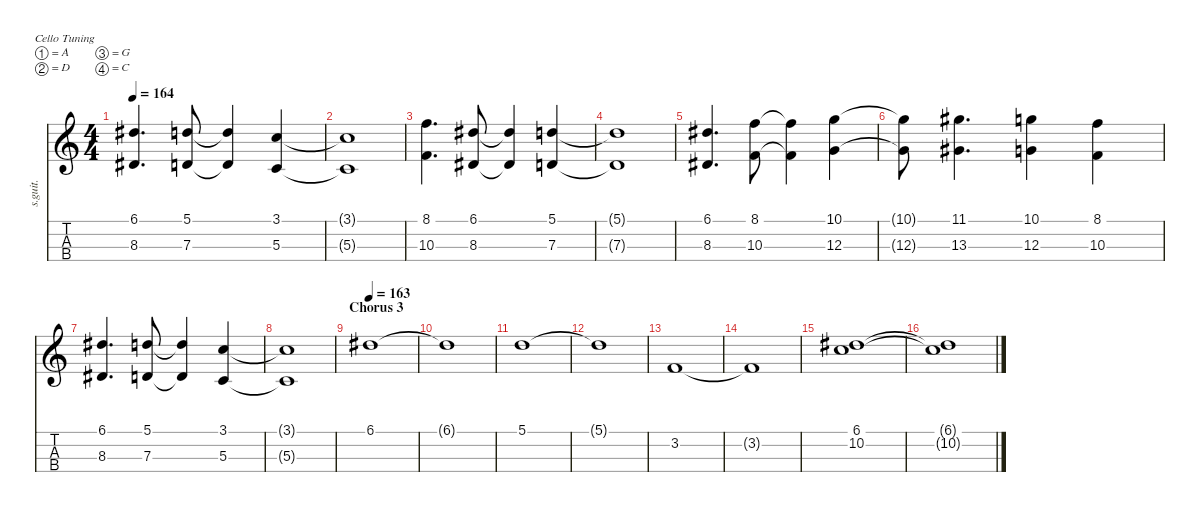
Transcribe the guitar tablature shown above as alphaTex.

\defaultSystemsLayout 4
\hideDynamics
\bracketExtendMode nobrackets
\track ("" "s.guit.") {instrument cello}
\staff {score tabs}
\tuning (A3 D3 G2 C2)
\displaytranspose 12
\ts (4 4)
\tempo 164
\clef g2
\ks c
(6.1{acc #} 8.3{acc #}).4{d lyrics (0 "") lyrics (1 "") lyrics (2 "") lyrics (3 "") lyrics (4 "") dy mp} (5.1 7.3).8{lyrics (0 "") lyrics (1 "") lyrics (2 "") lyrics (3 "") lyrics (4 "")} (5.1{t} 7.3{t}).4{lyrics (0 "") lyrics (1 "") lyrics (2 "") lyrics (3 "") lyrics (4 "")} (3.1 5.3).4{lyrics (0 "") lyrics (1 "") lyrics (2 "") lyrics (3 "") lyrics (4 "")} |
(3.1{t} 5.3{t}).1{lyrics (0 "") lyrics (1 "") lyrics (2 "") lyrics (3 "") lyrics (4 "")} |
(8.1 10.3).4{d lyrics (0 "") lyrics (1 "") lyrics (2 "") lyrics (3 "") lyrics (4 "")} (6.1{acc #} 8.3{acc #}).8{lyrics (0 "") lyrics (1 "") lyrics (2 "") lyrics (3 "") lyrics (4 "")} (6.1{t acc #} 8.3{t acc #}).4{lyrics (0 "") lyrics (1 "") lyrics (2 "") lyrics (3 "") lyrics (4 "")} (5.1 7.3).4{lyrics (0 "") lyrics (1 "") lyrics (2 "") lyrics (3 "") lyrics (4 "")} |
(5.1{t} 7.3{t}).1{lyrics (0 "") lyrics (1 "") lyrics (2 "") lyrics (3 "") lyrics (4 "")} |
(6.1{acc #} 8.3{acc #}).4{d lyrics (0 "") lyrics (1 "") lyrics (2 "") lyrics (3 "") lyrics (4 "")} (8.1 10.3).8{lyrics (0 "") lyrics (1 "") lyrics (2 "") lyrics (3 "") lyrics (4 "")} (8.1{t} 10.3{t}).4{lyrics (0 "") lyrics (1 "") lyrics (2 "") lyrics (3 "") lyrics (4 "")} (10.1 12.3).4{lyrics (0 "") lyrics (1 "") lyrics (2 "") lyrics (3 "") lyrics (4 "")} |
(10.1{t} 12.3{t}).8{lyrics (0 "") lyrics (1 "") lyrics (2 "") lyrics (3 "") lyrics (4 "")} (11.1{acc #} 13.3{acc #}).4{d lyrics (0 "") lyrics (1 "") lyrics (2 "") lyrics (3 "") lyrics (4 "")} (10.1 12.3).4{lyrics (0 "") lyrics (1 "") lyrics (2 "") lyrics (3 "") lyrics (4 "")} (8.1 10.3).4{lyrics (0 "") lyrics (1 "") lyrics (2 "") lyrics (3 "") lyrics (4 "")} |
(6.1{acc #} 8.3{acc #}).4{d lyrics (0 "") lyrics (1 "") lyrics (2 "") lyrics (3 "") lyrics (4 "")} (5.1 7.3).8{lyrics (0 "") lyrics (1 "") lyrics (2 "") lyrics (3 "") lyrics (4 "")} (5.1{t} 7.3{t}).4{lyrics (0 "") lyrics (1 "") lyrics (2 "") lyrics (3 "") lyrics (4 "")} (3.1 5.3).4{lyrics (0 "") lyrics (1 "") lyrics (2 "") lyrics (3 "") lyrics (4 "")} |
(3.1{t} 5.3{t}).1{lyrics (0 "") lyrics (1 "") lyrics (2 "") lyrics (3 "") lyrics (4 "")} |
\section ("" "Chorus 3")
\tempo 163
6.1{acc #}.1{lyrics (0 "") lyrics (1 "") lyrics (2 "") lyrics (3 "") lyrics (4 "")} |
6.1{t acc #}.1{lyrics (0 "") lyrics (1 "") lyrics (2 "") lyrics (3 "") lyrics (4 "")} |
5.1.1{lyrics (0 "") lyrics (1 "") lyrics (2 "") lyrics (3 "") lyrics (4 "")} |
5.1{t}.1{lyrics (0 "") lyrics (1 "") lyrics (2 "") lyrics (3 "") lyrics (4 "")} |
3.2.1{lyrics (0 "") lyrics (1 "") lyrics (2 "") lyrics (3 "") lyrics (4 "")} |
3.2{t}.1{lyrics (0 "") lyrics (1 "") lyrics (2 "") lyrics (3 "") lyrics (4 "")} |
(6.1{acc #} 10.2).1{lyrics (0 "") lyrics (1 "") lyrics (2 "") lyrics (3 "") lyrics (4 "")} |
(6.1{t acc #} 10.2{t}).1{lyrics (0 "") lyrics (1 "") lyrics (2 "") lyrics (3 "") lyrics (4 "")}
